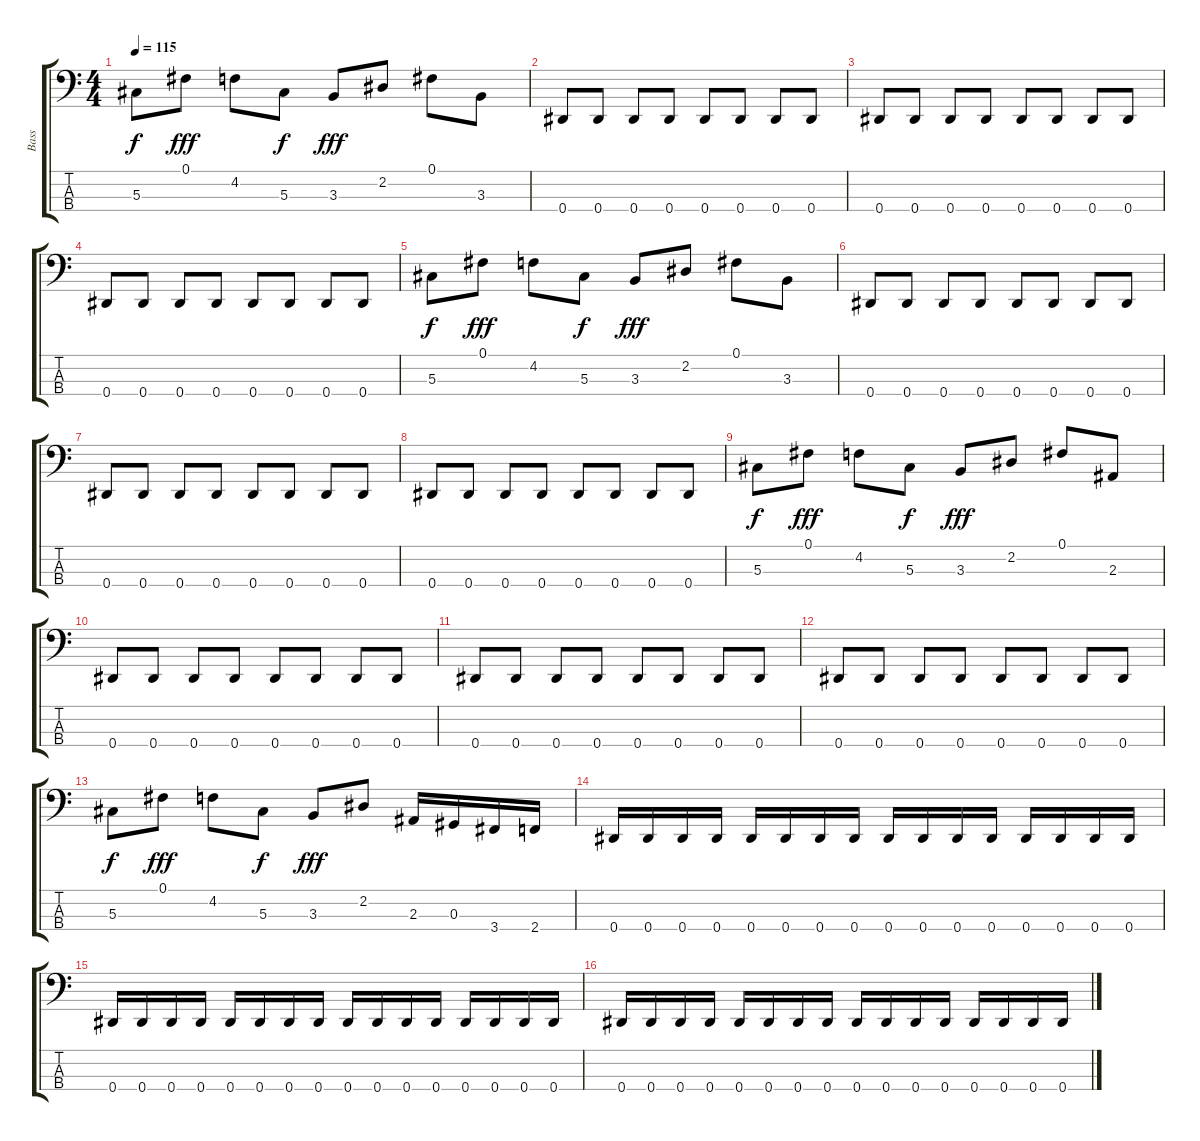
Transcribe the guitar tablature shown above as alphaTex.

\track ("Bass " "Bass ") {instrument electricbasspick}
\staff {score tabs}
\tuning (Gb2 Db2 Ab1 Eb1) {hide}
\ts (4 4)
\tempo 115
\clef f4
\ks c
5.3.8{dy f} 0.1.8{dy fff} 4.2.8 5.3.8{dy f} 3.3.8{dy fff} 2.2.8 0.1.8 3.3.8 |
0.4.8 0.4.8 0.4.8 0.4.8 0.4.8 0.4.8 0.4.8 0.4.8 |
0.4.8 0.4.8 0.4.8 0.4.8 0.4.8 0.4.8 0.4.8 0.4.8 |
0.4.8 0.4.8 0.4.8 0.4.8 0.4.8 0.4.8 0.4.8 0.4.8 |
5.3.8{dy f} 0.1.8{dy fff} 4.2.8 5.3.8{dy f} 3.3.8{dy fff} 2.2.8 0.1.8 3.3.8 |
0.4.8 0.4.8 0.4.8 0.4.8 0.4.8 0.4.8 0.4.8 0.4.8 |
0.4.8 0.4.8 0.4.8 0.4.8 0.4.8 0.4.8 0.4.8 0.4.8 |
0.4.8 0.4.8 0.4.8 0.4.8 0.4.8 0.4.8 0.4.8 0.4.8 |
5.3.8{dy f} 0.1.8{dy fff} 4.2.8 5.3.8{dy f} 3.3.8{dy fff} 2.2.8 0.1.8 2.3.8 |
0.4.8 0.4.8 0.4.8 0.4.8 0.4.8 0.4.8 0.4.8 0.4.8 |
0.4.8 0.4.8 0.4.8 0.4.8 0.4.8 0.4.8 0.4.8 0.4.8 |
0.4.8 0.4.8 0.4.8 0.4.8 0.4.8 0.4.8 0.4.8 0.4.8 |
5.3.8{dy f} 0.1.8{dy fff} 4.2.8 5.3.8{dy f} 3.3.8{dy fff} 2.2.8 2.3.16 0.3.16 3.4.16 2.4.16 |
0.4.16 0.4.16 0.4.16 0.4.16 0.4.16 0.4.16 0.4.16 0.4.16 0.4.16 0.4.16 0.4.16 0.4.16 0.4.16 0.4.16 0.4.16 0.4.16 |
0.4.16 0.4.16 0.4.16 0.4.16 0.4.16 0.4.16 0.4.16 0.4.16 0.4.16 0.4.16 0.4.16 0.4.16 0.4.16 0.4.16 0.4.16 0.4.16 |
0.4.16 0.4.16 0.4.16 0.4.16 0.4.16 0.4.16 0.4.16 0.4.16 0.4.16 0.4.16 0.4.16 0.4.16 0.4.16 0.4.16 0.4.16 0.4.16
